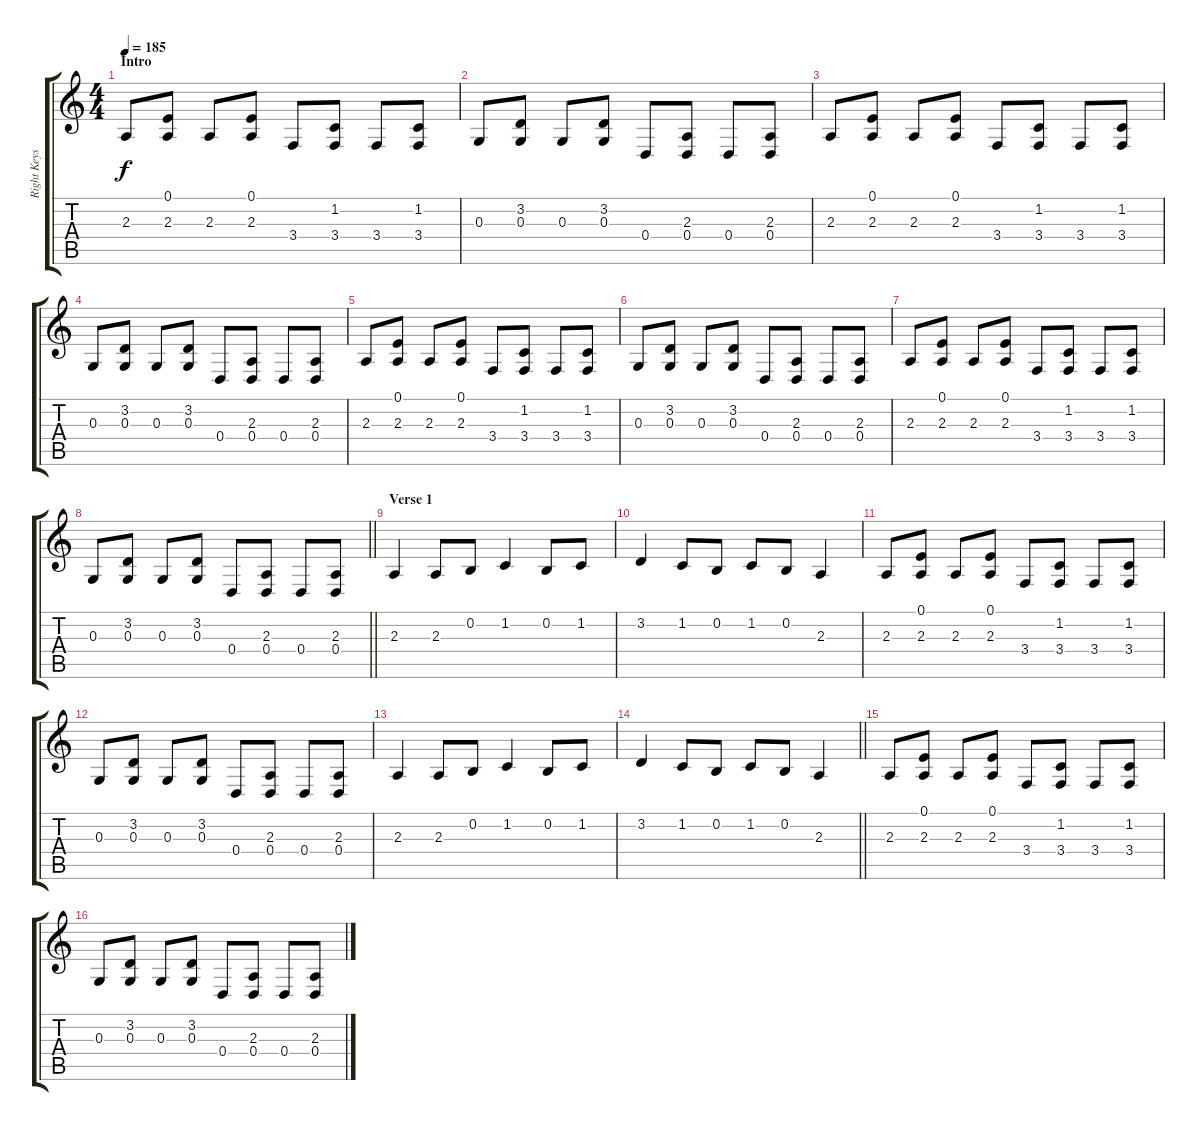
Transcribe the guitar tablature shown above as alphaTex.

\track ("Right Keys" "Right Keys") {instrument accordion}
\staff {score tabs}
\tuning (E4 B3 G3 D3 A2 E2) {hide}
\ts (4 4)
\section ("" "Intro")
\tempo 185
\clef g2
\ks c
2.3.8{dy f instrument accordion} (0.1 2.3).8 2.3.8 (0.1 2.3).8 3.4.8 (1.2 3.4).8 3.4.8 (1.2 3.4).8 |
0.3.8 (3.2 0.3).8 0.3.8 (3.2 0.3).8 0.4.8 (2.3 0.4).8 0.4.8 (2.3 0.4).8 |
2.3.8 (0.1 2.3).8 2.3.8 (0.1 2.3).8 3.4.8 (1.2 3.4).8 3.4.8 (1.2 3.4).8 |
0.3.8 (3.2 0.3).8 0.3.8 (3.2 0.3).8 0.4.8 (2.3 0.4).8 0.4.8 (2.3 0.4).8 |
2.3.8 (0.1 2.3).8 2.3.8 (0.1 2.3).8 3.4.8 (1.2 3.4).8 3.4.8 (1.2 3.4).8 |
0.3.8 (3.2 0.3).8 0.3.8 (3.2 0.3).8 0.4.8 (2.3 0.4).8 0.4.8 (2.3 0.4).8 |
2.3.8 (0.1 2.3).8 2.3.8 (0.1 2.3).8 3.4.8 (1.2 3.4).8 3.4.8 (1.2 3.4).8 |
\barLineRight lightlight
0.3.8 (3.2 0.3).8 0.3.8 (3.2 0.3).8 0.4.8 (2.3 0.4).8 0.4.8 (2.3 0.4).8 |
\section ("" "Verse 1")
2.3.4 2.3.8 0.2.8 1.2.4 0.2.8 1.2.8 |
3.2.4 1.2.8 0.2.8 1.2.8 0.2.8 2.3.4 |
2.3.8 (0.1 2.3).8 2.3.8 (0.1 2.3).8 3.4.8 (1.2 3.4).8 3.4.8 (1.2 3.4).8 |
0.3.8 (3.2 0.3).8 0.3.8 (3.2 0.3).8 0.4.8 (2.3 0.4).8 0.4.8 (2.3 0.4).8 |
2.3.4 2.3.8 0.2.8 1.2.4 0.2.8 1.2.8 |
\barLineRight lightlight
3.2.4 1.2.8 0.2.8 1.2.8 0.2.8 2.3.4 |
2.3.8 (0.1 2.3).8 2.3.8 (0.1 2.3).8 3.4.8 (1.2 3.4).8 3.4.8 (1.2 3.4).8 |
0.3.8 (3.2 0.3).8 0.3.8 (3.2 0.3).8 0.4.8 (2.3 0.4).8 0.4.8 (2.3 0.4).8
